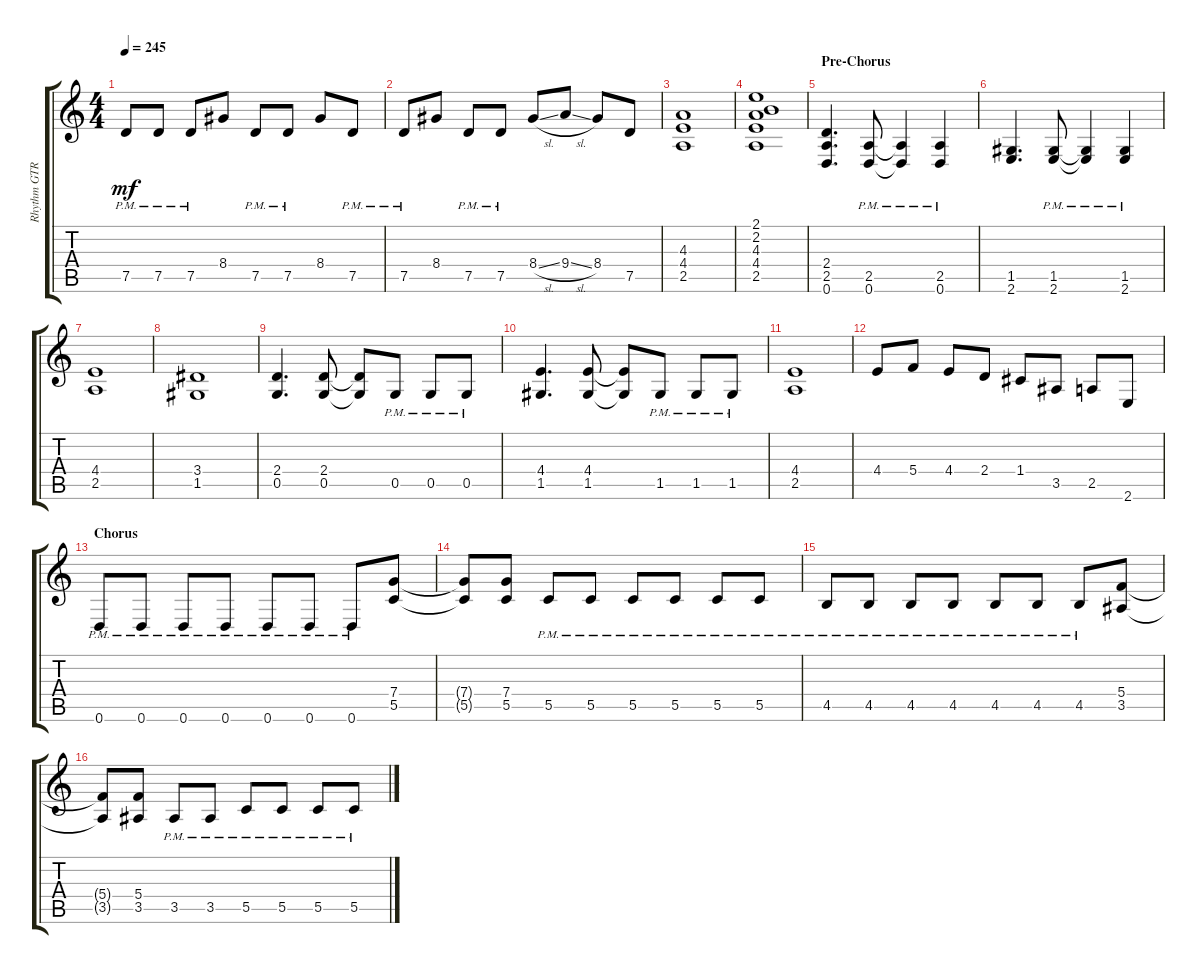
\track ("Rhythm GTR 2" "Rhythm GTR") {instrument distortionguitar}
\staff {score tabs}
\tuning (D4 A3 F3 C3 G2 D2) {hide}
\ts (4 4)
\tempo 245
\clef g2
\ks aminor
7.5{pm}.8{dy mf} 7.5{pm}.8 7.5{pm}.8 8.4.8 7.5{pm}.8 7.5{pm}.8 8.4.8 7.5{pm}.8 |
7.5{pm}.8 8.4.8 7.5{pm}.8 7.5{pm}.8 8.4{sl}.8 9.4{sl}.8 8.4.8 7.5.8 |
(4.3 4.4 2.5).1 |
(2.1 2.2 4.3 4.4 2.5).1 |
\section ("" "Pre-Chorus")
(2.4 2.5 0.6).4{d} (2.5{pm} 0.6{pm}).8 (2.5{pm t} 0.6{pm t}).4 (2.5{pm} 0.6{pm}).4 |
(1.5 2.6).4{d} (1.5{pm} 2.6{pm}).8 (1.5{pm t} 2.6{pm t}).4 (1.5{pm} 2.6{pm}).4 |
(4.4 2.5).1 |
(3.4 1.5).1 |
(2.4 0.5).4{d} (2.4 0.5).8 (2.4{t} 0.5{t}).8 0.5{pm}.8 0.5{pm}.8 0.5{pm}.8 |
(4.4 1.5).4{d} (4.4 1.5).8 (4.4{t} 1.5{t}).8 1.5{pm}.8 1.5{pm}.8 1.5{pm}.8 |
(4.4 2.5).1 |
4.4.8 5.4.8 4.4.8 2.4.8 1.4.8 3.5.8 2.5.8 2.6.8 |
\section ("" "Chorus")
0.6{pm}.8 0.6{pm}.8 0.6{pm}.8 0.6{pm}.8 0.6{pm}.8 0.6{pm}.8 0.6{pm}.8 (7.4 5.5).8 |
(7.4{t} 5.5{t}).8 (7.4 5.5).8 5.5{pm}.8 5.5{pm}.8 5.5{pm}.8 5.5{pm}.8 5.5{pm}.8 5.5{pm}.8 |
4.5{pm}.8 4.5{pm}.8 4.5{pm}.8 4.5{pm}.8 4.5{pm}.8 4.5{pm}.8 4.5{pm}.8 (5.4 3.5).8 |
(5.4{t} 3.5{t}).8 (5.4 3.5).8 3.5{pm}.8 3.5{pm}.8 5.5{pm}.8 5.5{pm}.8 5.5{pm}.8 5.5{pm}.8
